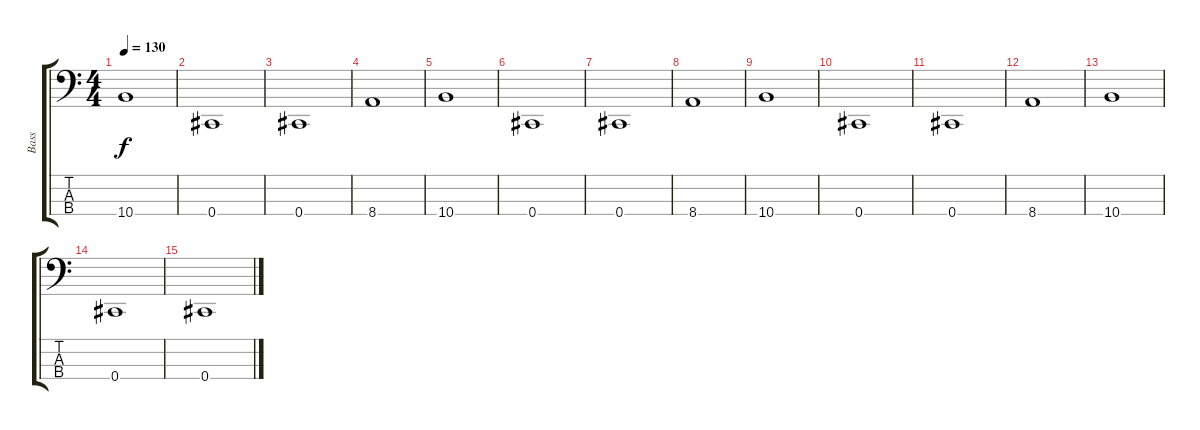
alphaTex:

\track ("Bass" "Bass") {instrument electricbasspick}
\staff {score tabs}
\tuning (Gb2 Db2 Ab1 Db1) {hide}
\ts (4 4)
\tempo 130
\clef f4
\ks c
10.4.1{dy f} |
0.4.1 |
0.4.1 |
8.4.1 |
10.4.1 |
0.4.1 |
0.4.1 |
8.4.1 |
10.4.1 |
0.4.1 |
0.4.1 |
8.4.1 |
10.4.1 |
0.4.1 |
0.4.1
